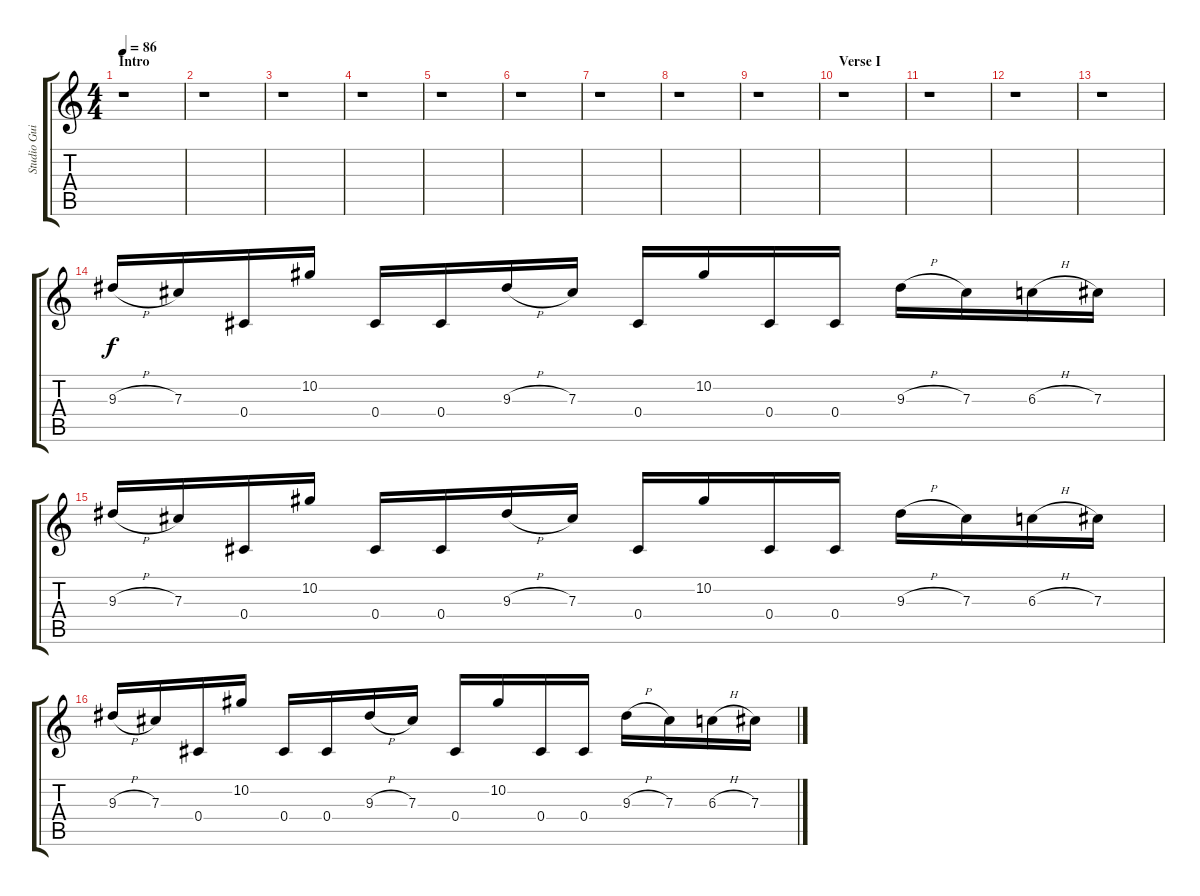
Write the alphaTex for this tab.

\track ("Studio Guitar - Solo" "Studio Gui") {instrument overdrivenguitar}
\staff {score tabs}
\tuning (Eb4 Bb3 Gb3 Db3 Ab2 Db2) {hide}
\ts (4 4)
\section ("" "Intro")
\tempo 86
\clef g2
\ks c
r.1{dy f instrument overdrivenguitar} |
r.1 |
r.1 |
r.1 |
r.1 |
r.1 |
r.1 |
r.1 |
r.1 |
\section ("" "Verse I")
r.1 |
r.1 |
r.1 |
r.1 |
9.3{h}.16 7.3.16 0.4.16 10.2.16 0.4.16 0.4.16 9.3{h}.16 7.3.16 0.4.16 10.2.16 0.4.16 0.4.16 9.3{h}.16 7.3.16 6.3{h}.16 7.3.16 |
9.3{h}.16 7.3.16 0.4.16 10.2.16 0.4.16 0.4.16 9.3{h}.16 7.3.16 0.4.16 10.2.16 0.4.16 0.4.16 9.3{h}.16 7.3.16 6.3{h}.16 7.3.16 |
9.3{h}.16 7.3.16 0.4.16 10.2.16 0.4.16 0.4.16 9.3{h}.16 7.3.16 0.4.16 10.2.16 0.4.16 0.4.16 9.3{h}.16 7.3.16 6.3{h}.16 7.3.16
